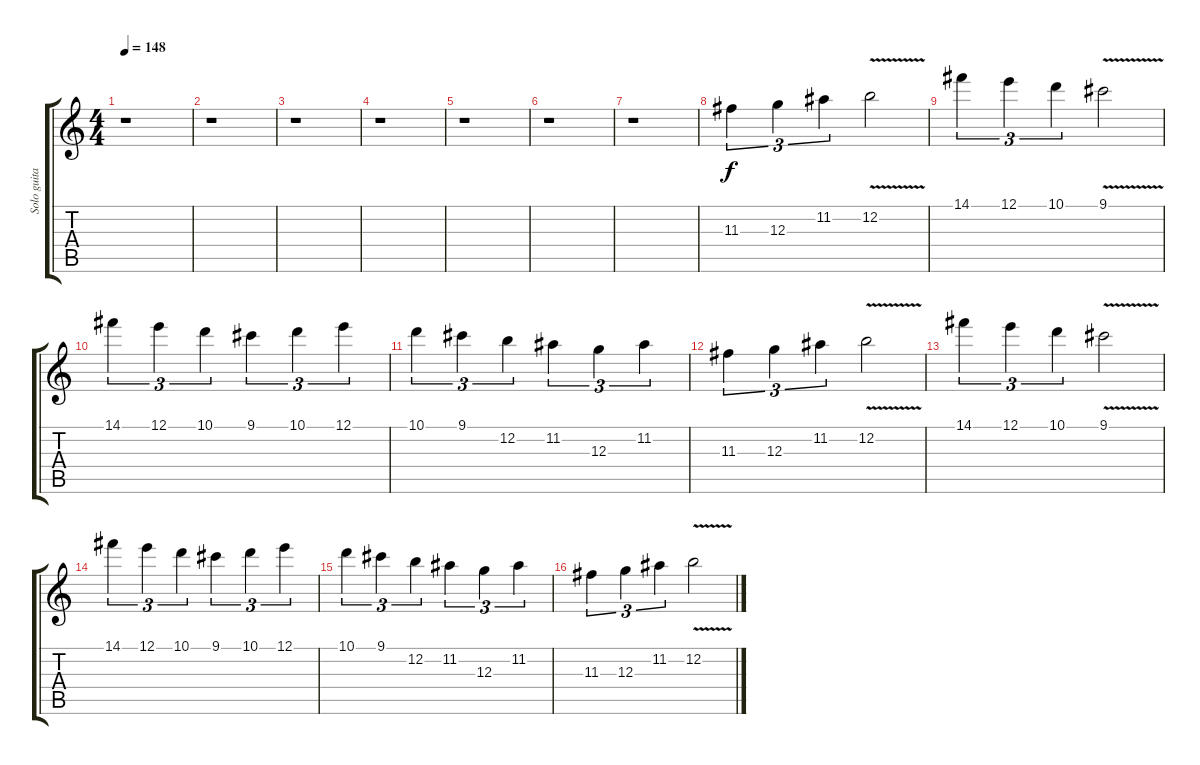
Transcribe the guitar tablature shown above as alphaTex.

\track ("Solo guitar 1" "Solo guita") {instrument overdrivenguitar}
\staff {score tabs}
\tuning (E4 B3 G3 D3 A2 E2) {hide}
\ts (4 4)
\tempo 148
\clef g2
\ks c
r.1{dy f} |
r.1 |
r.1 |
r.1 |
r.1 |
r.1 |
r.1 |
11.3.4{tu (3 2)} 12.3.4{tu (3 2)} 11.2.4{tu (3 2)} 12.2{v}.2 |
14.1.4{tu (3 2)} 12.1.4{tu (3 2)} 10.1.4{tu (3 2)} 9.1{v}.2 |
14.1.4{tu (3 2)} 12.1.4{tu (3 2)} 10.1.4{tu (3 2)} 9.1.4{tu (3 2)} 10.1.4{tu (3 2)} 12.1.4{tu (3 2)} |
10.1.4{tu (3 2)} 9.1.4{tu (3 2)} 12.2.4{tu (3 2)} 11.2.4{tu (3 2)} 12.3.4{tu (3 2)} 11.2.4{tu (3 2)} |
11.3.4{tu (3 2)} 12.3.4{tu (3 2)} 11.2.4{tu (3 2)} 12.2{v}.2 |
14.1.4{tu (3 2)} 12.1.4{tu (3 2)} 10.1.4{tu (3 2)} 9.1{v}.2 |
14.1.4{tu (3 2)} 12.1.4{tu (3 2)} 10.1.4{tu (3 2)} 9.1.4{tu (3 2)} 10.1.4{tu (3 2)} 12.1.4{tu (3 2)} |
10.1.4{tu (3 2)} 9.1.4{tu (3 2)} 12.2.4{tu (3 2)} 11.2.4{tu (3 2)} 12.3.4{tu (3 2)} 11.2.4{tu (3 2)} |
11.3.4{tu (3 2)} 12.3.4{tu (3 2)} 11.2.4{tu (3 2)} 12.2{v}.2
